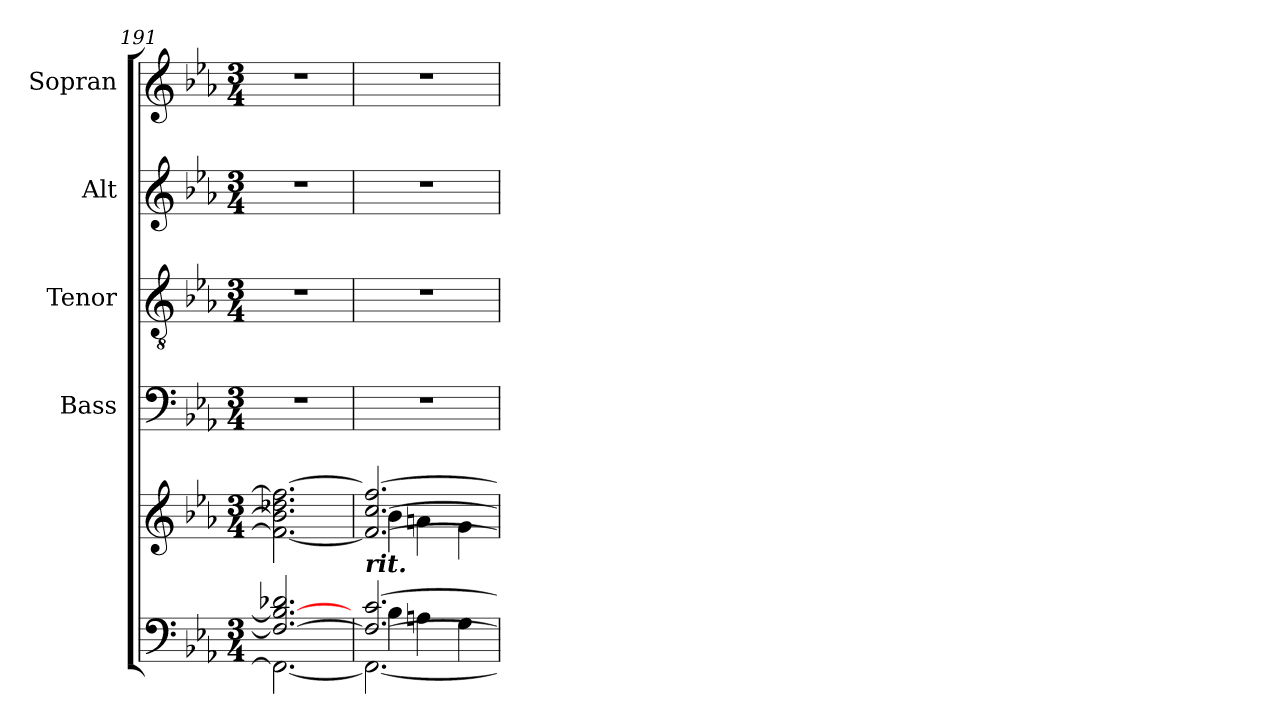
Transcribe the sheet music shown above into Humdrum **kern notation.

**kern	**kern	**kern	**kern	**kern	**kern
*part5	*part5	*part4	*part3	*part2	*part1
*staff6	*staff5	*staff4	*staff3	*staff2	*staff1
*	*	*I"Bass	*I"Tenor	*I"Alt	*I"Sopran
*	*	*I'B.	*I'T.	*I'A.	*I'S.
*clefF4	*clefG2	*clefF4	*clefGv2	*clefG2	*clefG2
*k[b-e-a-]	*k[b-e-a-]	*k[b-e-a-]	*k[b-e-a-]	*k[b-e-a-]	*k[b-e-a-]
*E-:	*E-:	*E-:	*E-:	*E-:	*E-:
*M3/4	*M3/4	*M3/4	*M3/4	*M3/4	*M3/4
=191	=191	=191	=191	=191	=191
*^	*	*	*	*	*
2.F/_ 2.B-/_ 2.d-X/	2.FF\_	2.f\_ 2.b-\] 2.dd-X\ 2.ff\_	2.r	2.r	2.r	2.r
=192	=192	=192	=192	=192	=192	=192
*	*^	*^	*	*	*	*
!	!	!	!LO:TX:b:Bi:t=rit.	!	!	!	!	!
2.F/_ [>2.c/	2.FF\_	4B-\	2.f/_ [>2.cc/ 2.ff/_	4b-\	2.r	2.r	2.r	2.r
.	.	4An\	.	4an\	.	.	.	.
.	.	4G\	.	4g\	.	.	.	.
*v	*v	*v	*	*	*	*	*	*
*	*v	*v	*	*	*	*
=	=	=	=	=	=
*-	*-	*-	*-	*-	*-
